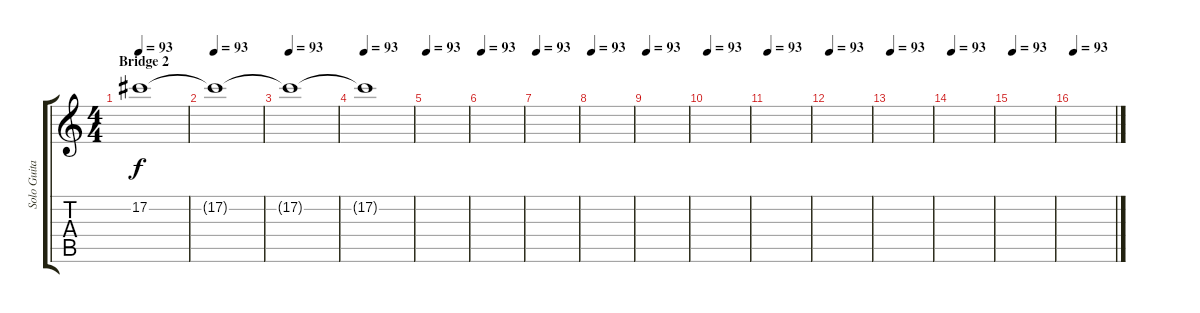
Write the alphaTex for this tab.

\track ("Solo Guitar 2" "Solo Guita") {instrument distortionguitar}
\staff {score tabs}
\tuning (Db4 Ab3 E3 B2 Gb2 B1) {hide}
\ts (4 4)
\section ("" "Bridge 2")
\tempo 93
\clef g2
\ks c
17.2.1{dy f volume 16} |
\tempo 93
17.2{t}.1{volume 14} |
\tempo 93
17.2{t}.1{volume 11} |
\tempo 93
17.2{t}.1{volume 9} |
\tempo 93
|
\tempo 93
|
\tempo 93
|
\tempo 93
|
\tempo 93
|
\tempo 93
|
\tempo 93
|
\tempo 93
|
\tempo 93
|
\tempo 93
|
\tempo 93
|
\tempo 93
